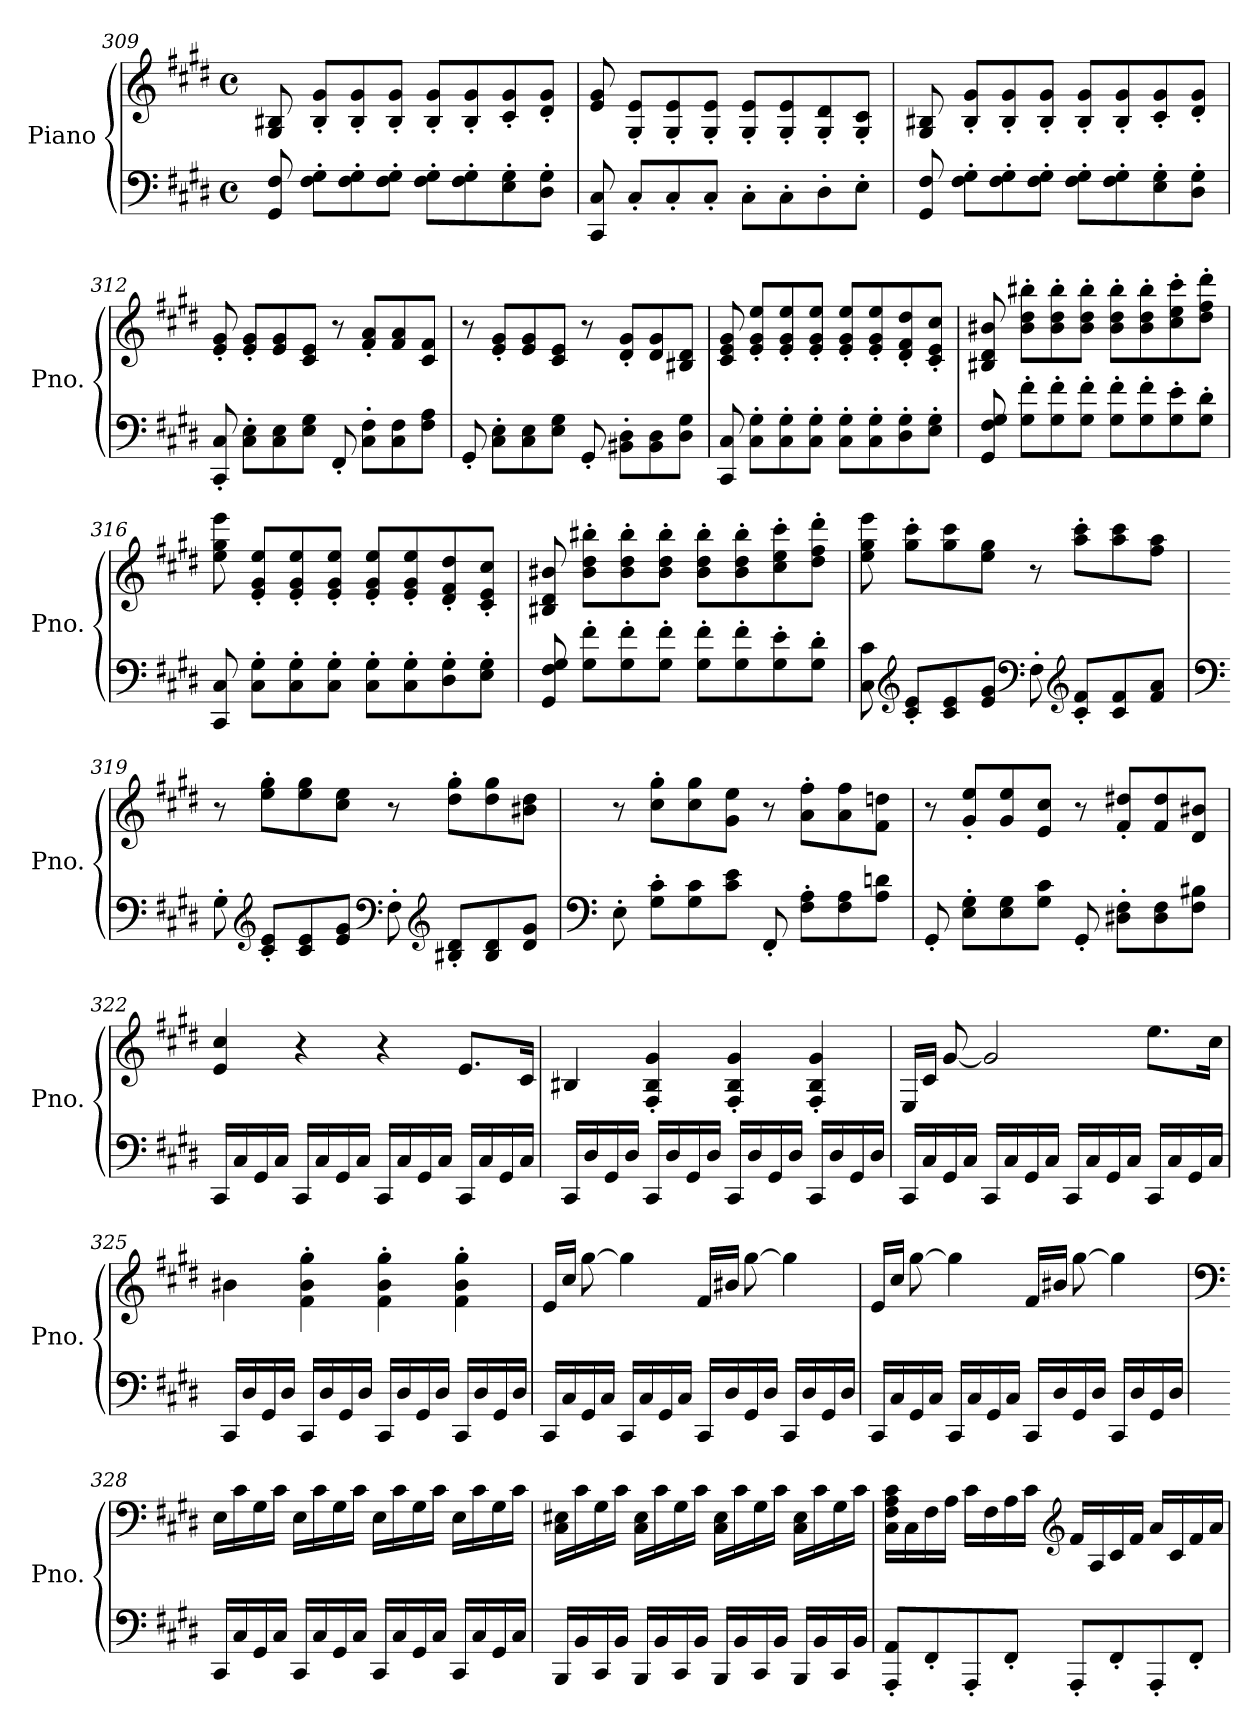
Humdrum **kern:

**kern	**kern
*part1	*part1
*staff2	*staff1
*I"Piano	*
*I'Pno.	*
*clefF4	*clefG2
*k[f#c#g#d#]	*k[f#c#g#d#]
*M4/4	*M4/4
*met(c)	*met(c)
=309	=309
8GG#/ 8F#/	8G#/ 8B#X/
8F#\' 8G#\'L	8B#/' 8g#/'L
8F#\' 8G#\'	8B#/' 8g#/'
8F#\' 8G#\'J	8B#/' 8g#/'J
8F#\' 8G#\'L	8B#/' 8g#/'L
8F#\' 8G#\'	8B#/' 8g#/'
8E\' 8G#\'	8c#/' 8g#/'
8D#\' 8G#\'J	8d#/' 8g#/'J
=310	=310
8CC#/ 8C#/	8e/ 8g#/
8C#'/L	8G#/' 8e/'L
8C#'/	8G#/' 8e/'
8C#'/J	8G#/' 8e/'J
8C#'\L	8G#/' 8e/'L
8C#'\	8G#/' 8e/'
8D#'\	8G#/' 8d#/'
8E'\J	8G#/' 8c#/'J
!!LO:PB:g=z
=311	=311
8GG#/ 8F#/	8G#/ 8B#X/
8F#\' 8G#\'L	8B#/' 8g#/'L
8F#\' 8G#\'	8B#/' 8g#/'
8F#\' 8G#\'J	8B#/' 8g#/'J
8F#\' 8G#\'L	8B#/' 8g#/'L
8F#\' 8G#\'	8B#/' 8g#/'
8E\' 8G#\'	8c#/' 8g#/'
8D#\' 8G#\'J	8d#/' 8g#/'J
=312	=312
8CC#/' 8C#/'	8e/' 8g#/'
8C#\' 8E\'L	8e/' 8g#/'L
8C#\ 8E\	8e/ 8g#/
8E\ 8G#\J	8c#/ 8e/J
8FF#'/	8r
8C#\' 8F#\'L	8f#/' 8a/'L
8C#\ 8F#\	8f#/ 8a/
8F#\ 8A\J	8c#/ 8f#/J
=313	=313
8GG#'/	8r
8C#\' 8E\'L	8e/' 8g#/'L
8C#\ 8E\	8e/ 8g#/
8E\ 8G#\J	8c#/ 8e/J
8GG#'/	8r
8BB#X\' 8D#\'L	8d#/' 8g#/'L
8BB#\ 8D#\	8d#/ 8g#/
8D#\ 8G#\J	8B#X/ 8d#/J
=314	=314
8CC#/ 8C#/	8c#/ 8e/ 8g#/
8C#\' 8G#\'L	8e/' 8g#/' 8ee/'L
8C#\' 8G#\'	8e/' 8g#/' 8ee/'
8C#\' 8G#\'J	8e/' 8g#/' 8ee/'J
8C#\' 8G#\'L	8e/' 8g#/' 8ee/'L
8C#\' 8G#\'	8e/' 8g#/' 8ee/'
8D#\' 8G#\'	8d#/' 8f#/' 8dd#/'
8E\' 8G#\'J	8c#/' 8e/' 8cc#/'J
!!LO:LB:g=z
=315	=315
8GG#/ 8F#/ 8G#/	8B#X/ 8d#/ 8b#X/
8G#\' 8f#\'L	8b#\' 8dd#\' 8bb#X\'L
8G#\' 8f#\'	8b#\' 8dd#\' 8bb#\'
8G#\' 8f#\'J	8b#\' 8dd#\' 8bb#\'J
8G#\' 8f#\'L	8b#\' 8dd#\' 8bb#\'L
8G#\' 8f#\'	8b#\' 8dd#\' 8bb#\'
8G#\' 8e\'	8cc#\' 8ee\' 8ccc#\'
8G#\' 8d#\'J	8dd#\' 8ff#\' 8ddd#\'J
=316	=316
8CC#/ 8C#/	8ee\ 8gg#\ 8eee\
8C#\' 8G#\'L	8e/' 8g#/' 8ee/'L
8C#\' 8G#\'	8e/' 8g#/' 8ee/'
8C#\' 8G#\'J	8e/' 8g#/' 8ee/'J
8C#\' 8G#\'L	8e/' 8g#/' 8ee/'L
8C#\' 8G#\'	8e/' 8g#/' 8ee/'
8D#\' 8G#\'	8d#/' 8f#/' 8dd#/'
8E\' 8G#\'J	8c#/' 8e/' 8cc#/'J
=317	=317
8GG#/ 8F#/ 8G#/	8B#X/ 8d#/ 8b#X/
8G#\' 8f#\'L	8b#\' 8dd#\' 8bb#X\'L
8G#\' 8f#\'	8b#\' 8dd#\' 8bb#\'
8G#\' 8f#\'J	8b#\' 8dd#\' 8bb#\'J
8G#\' 8f#\'L	8b#\' 8dd#\' 8bb#\'L
8G#\' 8f#\'	8b#\' 8dd#\' 8bb#\'
8G#\' 8e\'	8cc#\' 8ee\' 8ccc#\'
8G#\' 8d#\'J	8dd#\' 8ff#\' 8ddd#\'J
!!LO:LB:g=z
=318	=318
8C#\ 8c#\	8ee\ 8gg#\ 8eee\
*clefG2	*
8c#/' 8e/'L	8gg#\' 8ccc#\'L
8c#/ 8e/	8gg#\ 8ccc#\
8e/ 8g#/J	8ee\ 8gg#\J
*clefF4	*
8F#'\	8r
*clefG2	*
8c#/' 8f#/'L	8aa\' 8ccc#\'L
8c#/ 8f#/	8aa\ 8ccc#\
8f#/ 8a/J	8ff#\ 8aa\J
=319	=319
*clefF4	*
8G#'\	8r
*clefG2	*
8c#/' 8e/'L	8ee\' 8gg#\'L
8c#/ 8e/	8ee\ 8gg#\
8e/ 8g#/J	8cc#\ 8ee\J
*clefF4	*
8F#'\	8r
*clefG2	*
8B#X/' 8d#/'L	8dd#\' 8gg#\'L
8B#/ 8d#/	8dd#\ 8gg#\
8d#/ 8g#/J	8b#X\ 8dd#\J
!!LO:LB:g=z
=320	=320
*clefF4	*
8E'\	8r
8G#\' 8c#\'L	8cc#\' 8gg#\'L
8G#\ 8c#\	8cc#\ 8gg#\
8c#\ 8e\J	8g#\ 8ee\J
8FF#'/	8r
8F#\' 8A\'L	8a\' 8ff#\'L
8F#\ 8A\	8a\ 8ff#\
8A\ 8dn\J	8f#\ 8ddn\J
=321	=321
8GG#'/	8r
8E\' 8G#\'L	8g#/' 8ee/'L
8E\ 8G#\	8g#/ 8ee/
8G#\ 8c#\J	8e/ 8cc#/J
8GG#'/	8r
8D#X\' 8F#\'L	8f#/' 8dd#X/'L
8D#\ 8F#\	8f#/ 8dd#/
8F#\ 8B#X\J	8d#/ 8b#X/J
=322	=322
16CC#/LL	4e/ 4cc#/
16C#/	.
16GG#/	.
16C#/JJ	.
16CC#/LL	4r
16C#/	.
16GG#/	.
16C#/JJ	.
16CC#/LL	4r
16C#/	.
16GG#/	.
16C#/JJ	.
16CC#/LL	8.e/L
16C#/	.
16GG#/	.
16C#/JJ	16c#/Jk
!!LO:LB:g=z
=323	=323
16CC#/LL	4B#X/
16D#/	.
16GG#/	.
16D#/JJ	.
16CC#/LL	4F#/' 4B#/' 4g#/'
16D#/	.
16GG#/	.
16D#/JJ	.
16CC#/LL	4F#/' 4B#/' 4g#/'
16D#/	.
16GG#/	.
16D#/JJ	.
16CC#/LL	4F#/' 4B#/' 4g#/'
16D#/	.
16GG#/	.
16D#/JJ	.
=324	=324
16CC#/LL	16E/LL
16C#/	16c#/JJ
16GG#/	[8g#/
16C#/JJ	.
16CC#/LL	2g#/]
16C#/	.
16GG#/	.
16C#/JJ	.
16CC#/LL	.
16C#/	.
16GG#/	.
16C#/JJ	.
16CC#/LL	8.ee\L
16C#/	.
16GG#/	.
16C#/JJ	16cc#\Jk
!!LO:LB:g=z
=325	=325
16CC#/LL	4b#X\
16D#/	.
16GG#/	.
16D#/JJ	.
16CC#/LL	4f#\' 4b#\' 4gg#\'
16D#/	.
16GG#/	.
16D#/JJ	.
16CC#/LL	4f#\' 4b#\' 4gg#\'
16D#/	.
16GG#/	.
16D#/JJ	.
16CC#/LL	4f#\' 4b#\' 4gg#\'
16D#/	.
16GG#/	.
16D#/JJ	.
=326	=326
16CC#/LL	16e/LL
16C#/	16cc#/JJ
16GG#/	[8gg#\
16C#/JJ	.
16CC#/LL	4gg#\]
16C#/	.
16GG#/	.
16C#/JJ	.
16CC#/LL	16f#/LL
16D#/	16b#X/JJ
16GG#/	[8gg#\
16D#/JJ	.
16CC#/LL	4gg#\]
16D#/	.
16GG#/	.
16D#/JJ	.
!!LO:PB:g=z
=327	=327
16CC#/LL	16e/LL
16C#/	16cc#/JJ
16GG#/	[8gg#\
16C#/JJ	.
16CC#/LL	4gg#\]
16C#/	.
16GG#/	.
16C#/JJ	.
16CC#/LL	16f#/LL
16D#/	16b#X/JJ
16GG#/	[8gg#\
16D#/JJ	.
16CC#/LL	4gg#\]
16D#/	.
16GG#/	.
16D#/JJ	.
=328	=328
*	*clefF4
16CC#/LL	16E\LL
16C#/	16c#\
16GG#/	16G#\
16C#/JJ	16c#\JJ
16CC#/LL	16E\LL
16C#/	16c#\
16GG#/	16G#\
16C#/JJ	16c#\JJ
16CC#/LL	16E\LL
16C#/	16c#\
16GG#/	16G#\
16C#/JJ	16c#\JJ
16CC#/LL	16E\LL
16C#/	16c#\
16GG#/	16G#\
16C#/JJ	16c#\JJ
!!LO:LB:g=z
=329	=329
16BBB/LL	16C#\ 16E#X\LL
16BB/	16c#\
16CC#/	16G#\
16BB/JJ	16c#\JJ
16BBB/LL	16C#\ 16E#\LL
16BB/	16c#\
16CC#/	16G#\
16BB/JJ	16c#\JJ
16BBB/LL	16C#\ 16E#\LL
16BB/	16c#\
16CC#/	16G#\
16BB/JJ	16c#\JJ
16BBB/LL	16C#\ 16E#\LL
16BB/	16c#\
16CC#/	16G#\
16BB/JJ	16c#\JJ
=330	=330
8AAA/' 8AA/'L	16C#\ 16F#\ 16A\ 16c#\LL
.	16C#\
8FF#'/	16F#\
.	16A\JJ
8AAA'/	16c#\LL
.	16F#\
8FF#'/J	16A\
.	16c#\JJ
*	*clefG2
8AAA'/L	16f#/LL
.	16A/
8FF#'/	16c#/
.	16f#/JJ
8AAA'/	16a/LL
.	16c#/
8FF#'/J	16f#/
.	16a/JJ
=	=
*-	*-
